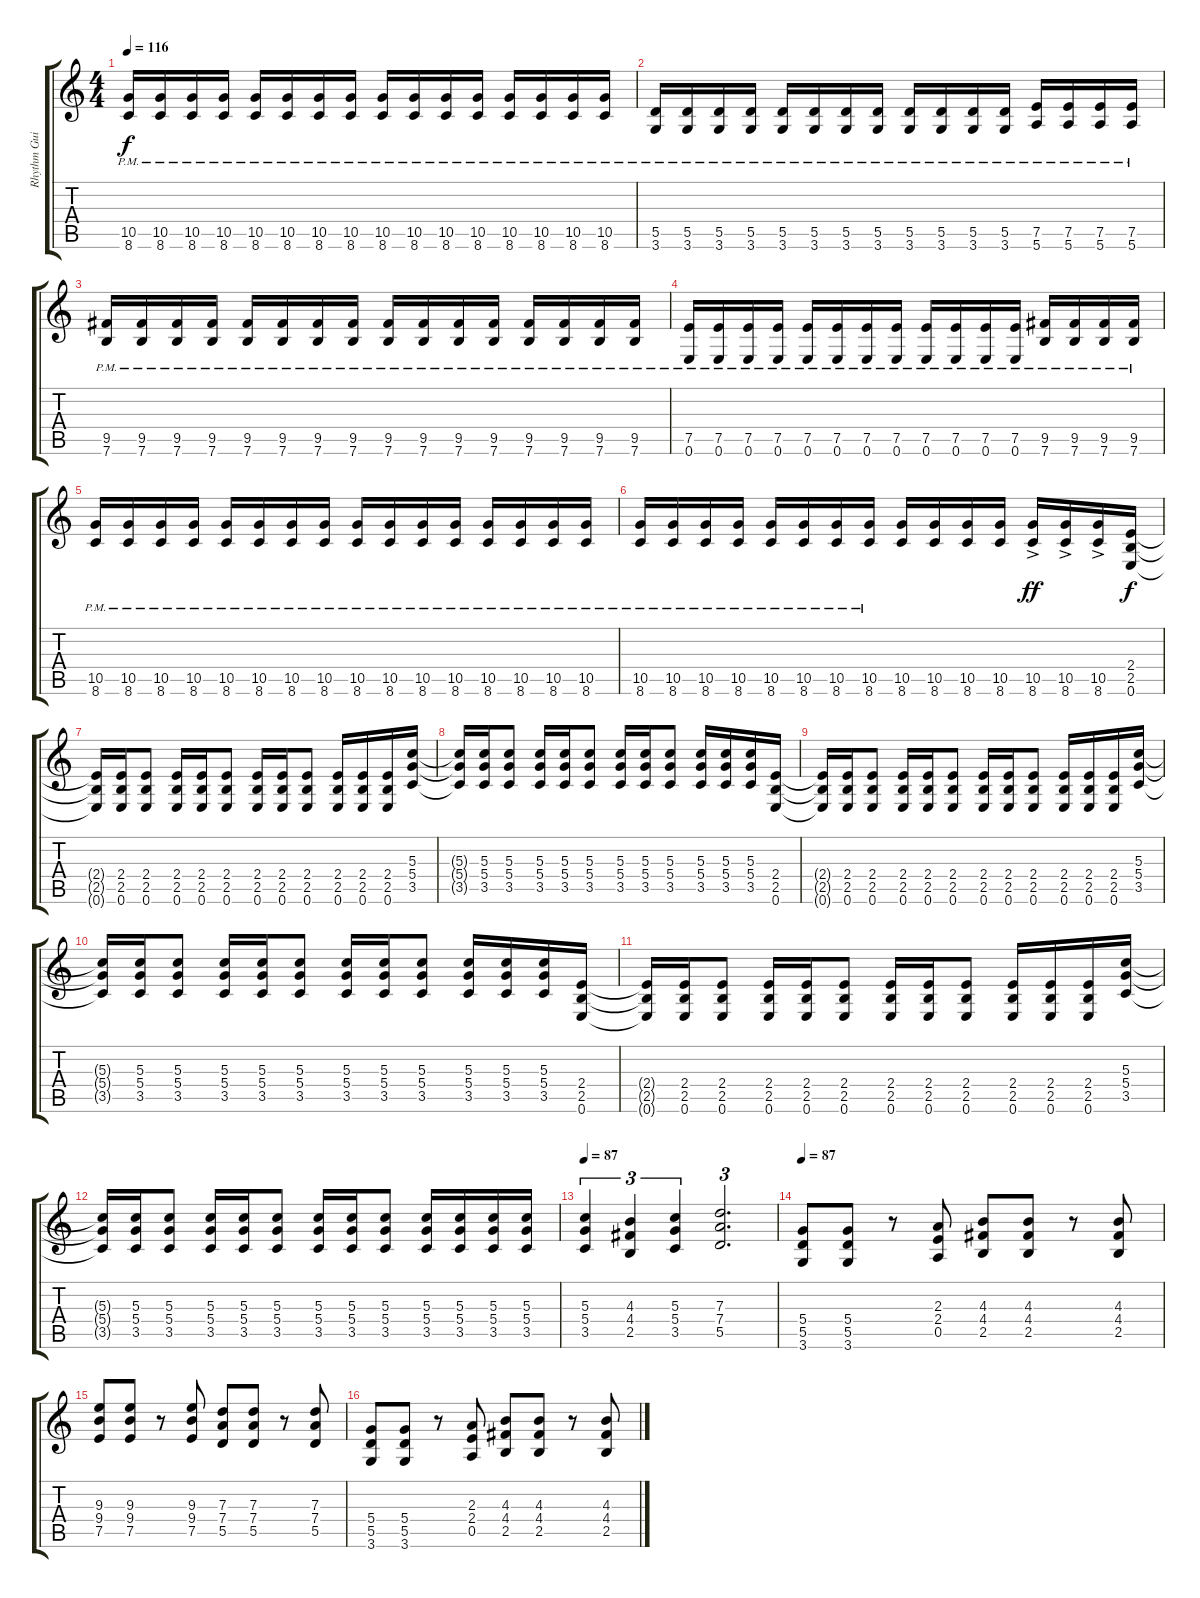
\track ("Rhythm Guitar" "Rhythm Gui") {instrument distortionguitar}
\staff {score tabs}
\tuning (E4 B3 G3 D3 A2 E2) {hide}
\ts (4 4)
\tempo 116
\clef g2
\ks c
(10.5{pm} 8.6{pm}).16{dy f} (10.5{pm} 8.6{pm}).16 (10.5{pm} 8.6{pm}).16 (10.5{pm} 8.6{pm}).16 (10.5{pm} 8.6{pm}).16 (10.5{pm} 8.6{pm}).16 (10.5{pm} 8.6{pm}).16 (10.5{pm} 8.6{pm}).16 (10.5{pm} 8.6{pm}).16 (10.5{pm} 8.6{pm}).16 (10.5{pm} 8.6{pm}).16 (10.5{pm} 8.6{pm}).16 (10.5{pm} 8.6{pm}).16 (10.5{pm} 8.6{pm}).16 (10.5{pm} 8.6{pm}).16 (10.5{pm} 8.6{pm}).16 |
(5.5{pm} 3.6{pm}).16 (5.5{pm} 3.6{pm}).16 (5.5{pm} 3.6{pm}).16 (5.5{pm} 3.6{pm}).16 (5.5{pm} 3.6{pm}).16 (5.5{pm} 3.6{pm}).16 (5.5{pm} 3.6{pm}).16 (5.5{pm} 3.6{pm}).16 (5.5{pm} 3.6{pm}).16 (5.5{pm} 3.6{pm}).16 (5.5{pm} 3.6{pm}).16 (5.5{pm} 3.6{pm}).16 (7.5{pm} 5.6{pm}).16 (7.5{pm} 5.6{pm}).16 (7.5{pm} 5.6{pm}).16 (7.5{pm} 5.6{pm}).16 |
(9.5{pm} 7.6{pm}).16 (9.5{pm} 7.6{pm}).16 (9.5{pm} 7.6{pm}).16 (9.5{pm} 7.6{pm}).16 (9.5{pm} 7.6{pm}).16 (9.5{pm} 7.6{pm}).16 (9.5{pm} 7.6{pm}).16 (9.5{pm} 7.6{pm}).16 (9.5{pm} 7.6{pm}).16 (9.5{pm} 7.6{pm}).16 (9.5{pm} 7.6{pm}).16 (9.5{pm} 7.6{pm}).16 (9.5{pm} 7.6{pm}).16 (9.5{pm} 7.6{pm}).16 (9.5{pm} 7.6{pm}).16 (9.5{pm} 7.6{pm}).16 |
(7.5{pm} 0.6{pm}).16 (7.5{pm} 0.6{pm}).16 (7.5{pm} 0.6{pm}).16 (7.5{pm} 0.6{pm}).16 (7.5{pm} 0.6{pm}).16 (7.5{pm} 0.6{pm}).16 (7.5{pm} 0.6{pm}).16 (7.5{pm} 0.6{pm}).16 (7.5{pm} 0.6{pm}).16 (7.5{pm} 0.6{pm}).16 (7.5{pm} 0.6{pm}).16 (7.5{pm} 0.6{pm}).16 (9.5{pm} 7.6{pm}).16 (9.5{pm} 7.6{pm}).16 (9.5{pm} 7.6{pm}).16 (9.5{pm} 7.6{pm}).16 |
(10.5{pm} 8.6{pm}).16 (10.5{pm} 8.6{pm}).16 (10.5{pm} 8.6{pm}).16 (10.5{pm} 8.6{pm}).16 (10.5{pm} 8.6{pm}).16 (10.5{pm} 8.6{pm}).16 (10.5{pm} 8.6{pm}).16 (10.5{pm} 8.6{pm}).16 (10.5{pm} 8.6{pm}).16 (10.5{pm} 8.6{pm}).16 (10.5{pm} 8.6{pm}).16 (10.5{pm} 8.6{pm}).16 (10.5{pm} 8.6{pm}).16 (10.5{pm} 8.6{pm}).16 (10.5{pm} 8.6{pm}).16 (10.5{pm} 8.6{pm}).16 |
(10.5{pm} 8.6{pm}).16 (10.5{pm} 8.6{pm}).16 (10.5{pm} 8.6{pm}).16 (10.5{pm} 8.6{pm}).16 (10.5{pm} 8.6{pm}).16 (10.5{pm} 8.6{pm}).16 (10.5{pm} 8.6{pm}).16 (10.5{pm} 8.6{pm}).16 (10.5 8.6).16 (10.5 8.6).16 (10.5 8.6).16 (10.5 8.6).16 (10.5{ac} 8.6{ac}).16{dy ff} (10.5{ac} 8.6{ac}).16 (10.5{ac} 8.6{ac}).16 (2.4 2.5 0.6).16{dy f} |
(2.4{t} 2.5{t} 0.6{t}).16 (2.4 2.5 0.6).16 (2.4 2.5 0.6).8 (2.4 2.5 0.6).16 (2.4 2.5 0.6).16 (2.4 2.5 0.6).8 (2.4 2.5 0.6).16 (2.4 2.5 0.6).16 (2.4 2.5 0.6).8 (2.4 2.5 0.6).16 (2.4 2.5 0.6).16 (2.4 2.5 0.6).16 (5.3 5.4 3.5).16 |
(5.3{t} 5.4{t} 3.5{t}).16 (5.3 5.4 3.5).16 (5.3 5.4 3.5).8 (5.3 5.4 3.5).16 (5.3 5.4 3.5).16 (5.3 5.4 3.5).8 (5.3 5.4 3.5).16 (5.3 5.4 3.5).16 (5.3 5.4 3.5).8 (5.3 5.4 3.5).16 (5.3 5.4 3.5).16 (5.3 5.4 3.5).16 (2.4 2.5 0.6).16 |
(2.4{t} 2.5{t} 0.6{t}).16 (2.4 2.5 0.6).16 (2.4 2.5 0.6).8 (2.4 2.5 0.6).16 (2.4 2.5 0.6).16 (2.4 2.5 0.6).8 (2.4 2.5 0.6).16 (2.4 2.5 0.6).16 (2.4 2.5 0.6).8 (2.4 2.5 0.6).16 (2.4 2.5 0.6).16 (2.4 2.5 0.6).16 (5.3 5.4 3.5).16 |
(5.3{t} 5.4{t} 3.5{t}).16 (5.3 5.4 3.5).16 (5.3 5.4 3.5).8 (5.3 5.4 3.5).16 (5.3 5.4 3.5).16 (5.3 5.4 3.5).8 (5.3 5.4 3.5).16 (5.3 5.4 3.5).16 (5.3 5.4 3.5).8 (5.3 5.4 3.5).16 (5.3 5.4 3.5).16 (5.3 5.4 3.5).16 (2.4 2.5 0.6).16 |
(2.4{t} 2.5{t} 0.6{t}).16 (2.4 2.5 0.6).16 (2.4 2.5 0.6).8 (2.4 2.5 0.6).16 (2.4 2.5 0.6).16 (2.4 2.5 0.6).8 (2.4 2.5 0.6).16 (2.4 2.5 0.6).16 (2.4 2.5 0.6).8 (2.4 2.5 0.6).16 (2.4 2.5 0.6).16 (2.4 2.5 0.6).16 (5.3 5.4 3.5).16 |
(5.3{t} 5.4{t} 3.5{t}).16 (5.3 5.4 3.5).16 (5.3 5.4 3.5).8 (5.3 5.4 3.5).16 (5.3 5.4 3.5).16 (5.3 5.4 3.5).8 (5.3 5.4 3.5).16 (5.3 5.4 3.5).16 (5.3 5.4 3.5).8 (5.3 5.4 3.5).16 (5.3 5.4 3.5).16 (5.3 5.4 3.5).16 (5.3 5.4 3.5).16 |
\tempo 87
(5.3 5.4 3.5).4{tu (3 2)} (4.3 4.4 2.5).4{tu (3 2)} (5.3 5.4 3.5).4{tu (3 2)} (7.3 7.4 5.5).2{d tu (3 2)} |
\tempo 87
(5.4 5.5 3.6).8 (5.4 5.5 3.6).8 r.8 (2.3 2.4 0.5).8 (4.3 4.4 2.5).8 (4.3 4.4 2.5).8 r.8 (4.3 4.4 2.5).8 |
(9.3 9.4 7.5).8 (9.3 9.4 7.5).8 r.8 (9.3 9.4 7.5).8 (7.3 7.4 5.5).8 (7.3 7.4 5.5).8 r.8 (7.3 7.4 5.5).8 |
(5.4 5.5 3.6).8 (5.4 5.5 3.6).8 r.8 (2.3 2.4 0.5).8 (4.3 4.4 2.5).8 (4.3 4.4 2.5).8 r.8 (4.3 4.4 2.5).8
